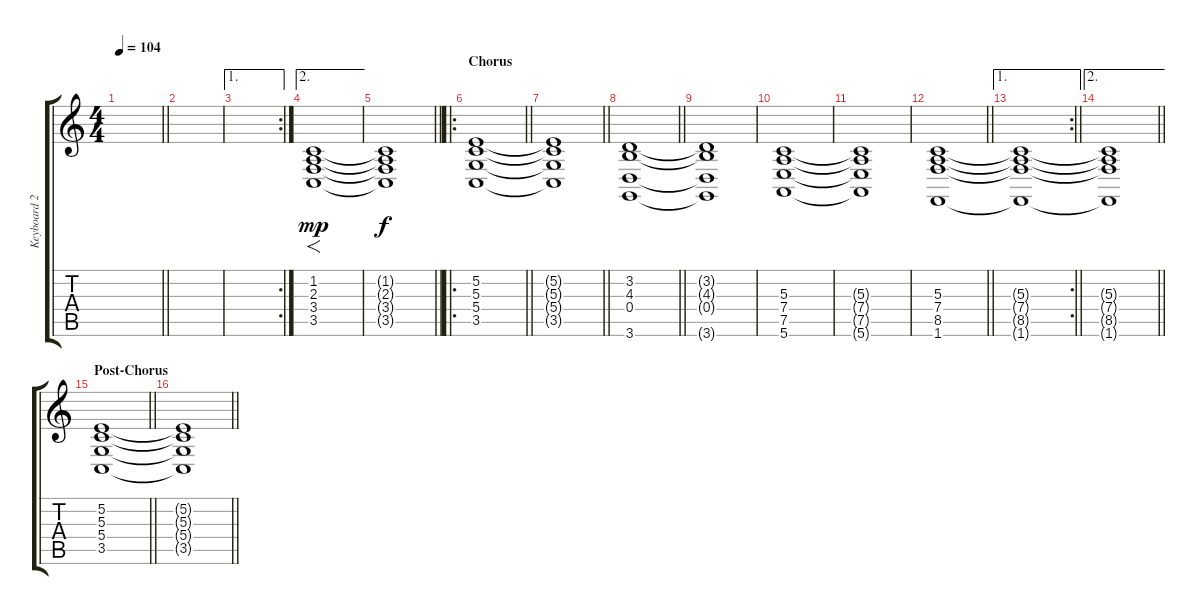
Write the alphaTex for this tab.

\track ("Keyboard 2" "Keyboard 2") {instrument choiraahs}
\staff {score tabs}
\tuning (E4 B3 G3 D3 A2 E2) {hide}
\ts (4 4)
\tempo 104
\clef g2
\barLineRight lightlight
\ks c
|
|
\ae 1
\rc 2
|
\ae 2
(1.2 2.3 3.4 3.5).1{f dy mp} |
\barLineRight lightlight
(1.2{t} 2.3{t} 3.4{t} 3.5{t}).1{dy f} |
\ro
\section ("" "Chorus")
\barLineRight lightlight
(5.2 5.3 5.4 3.5).1 |
\barLineRight lightlight
(5.2{t} 5.3{t} 5.4{t} 3.5{t}).1 |
\barLineRight lightlight
(3.2 4.3 0.4 3.6).1 |
(3.2{t} 4.3{t} 0.4{t} 3.6{t}).1 |
(5.3 7.4 7.5 5.6).1 |
(5.3{t} 7.4{t} 7.5{t} 5.6{t}).1 |
\barLineRight lightlight
(5.3 7.4 8.5 1.6).1 |
\ae 1
\rc 2
\barLineRight lightlight
(5.3{t} 7.4{t} 8.5{t} 1.6{t}).1 |
\ae 2
\barLineRight lightlight
(5.3{t} 7.4{t} 8.5{t} 1.6{t}).1 |
\section ("" "Post-Chorus")
\barLineRight lightlight
(5.2 5.3 5.4 3.5).1 |
\barLineRight lightlight
(5.2{t} 5.3{t} 5.4{t} 3.5{t}).1
